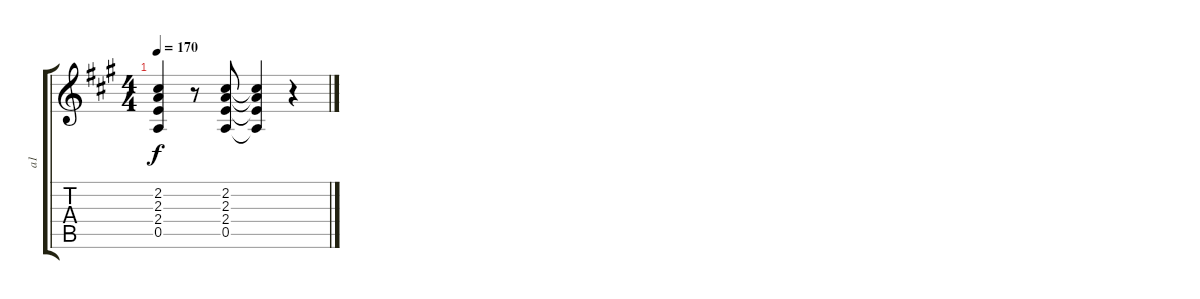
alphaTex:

\track ("a1" "a1") {instrument acousticguitarsteel}
\staff {score tabs}
\tuning (E4 B3 G3 D3 A2 E2) {hide}
\ts (4 4)
\tempo 170
\clef g2
\ks a
(2.2 2.3 2.4 0.5).4{dy f} r.8 (2.2 2.3 2.4 0.5).8 (2.2{t} 2.3{t} 2.4{t} 0.5{t}).4 r.4
